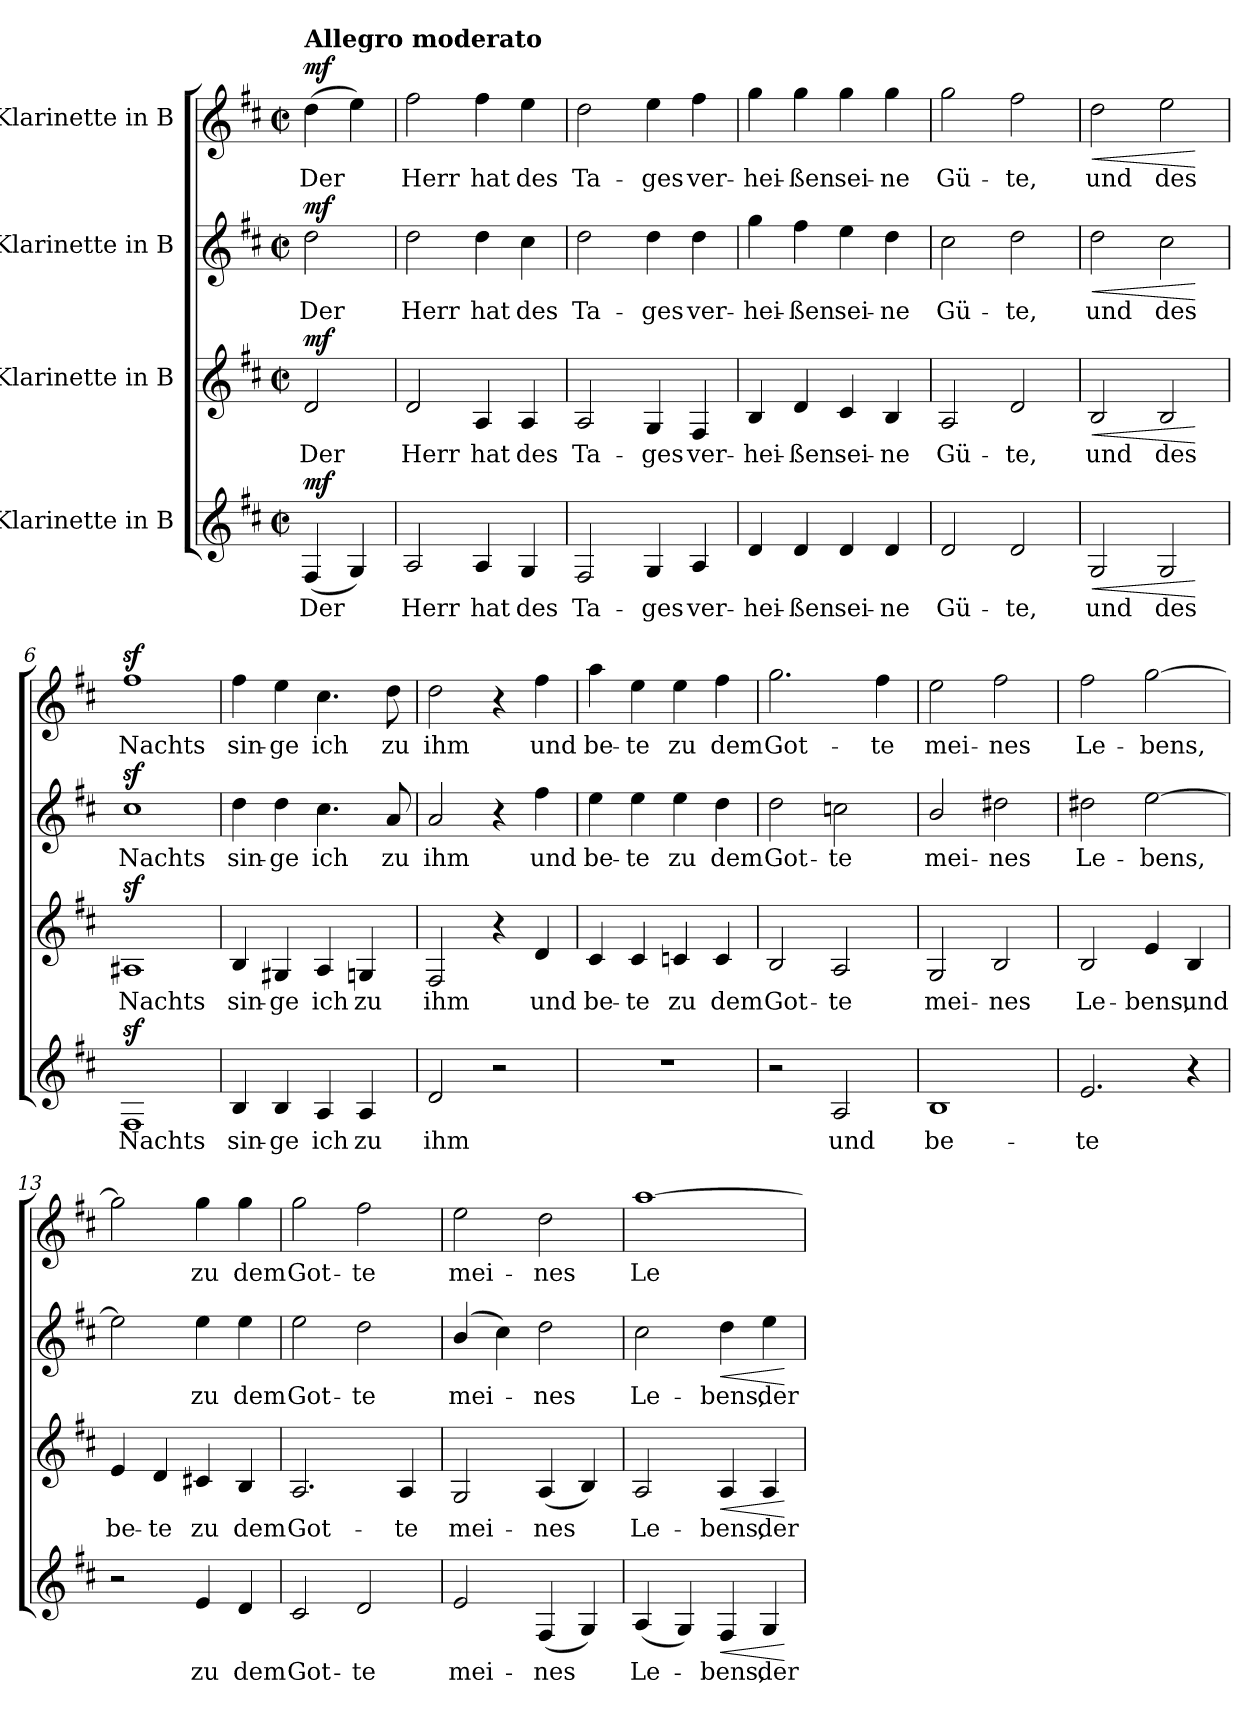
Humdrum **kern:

**kern	**text	**dynam	**kern	**text	**dynam	**kern	**text	**dynam	**kern	**text	**dynam
*part4	*part4	*part4	*part3	*part3	*part3	*part2	*part2	*part2	*part1	*part1	*part1
*staff4	*staff4	*staff4	*staff3	*staff3	*staff3	*staff2	*staff2	*staff2	*staff1	*staff1	*staff1
*I"Klarinette in B	*	*	*I"Klarinette in B	*	*	*I"Klarinette in B	*	*	*I"Klarinette in B	*	*
*clefG2	*	*	*clefG2	*	*	*clefG2	*	*	*clefG2	*	*
*ITrd1c2	*	*	*ITrd1c2	*	*	*ITrd1c2	*	*	*ITrd1c2	*	*
*k[]	*	*	*k[]	*	*	*k[]	*	*	*k[]	*	*
*M2/2	*	*	*M2/2	*	*	*M2/2	*	*	*M2/2	*	*
*met(c|)	*	*	*met(c|)	*	*	*met(c|)	*	*	*met(c|)	*	*
*MM130	*	*	*MM130	*	*	*MM130	*	*	*MM130	*	*
=	=	=	=	=	=	=	=	=	=	=	=
!	!	!	!	!	!	!	!	!	!LO:TX:a:B:t=Allegro moderato	!	!
!	!LO:LY:b	!LO:DY:b	!	!LO:LY:b	!LO:DY:b	!	!LO:LY:b	!LO:DY:b	!	!LO:LY:b	!LO:DY:b
(<4E/	Der	mf	2c/	Der	mf	2cc\	Der	mf	(>4cc\	Der	mf
4F/)	.	.	.	.	.	.	.	.	4dd\)	.	.
=1	=1	=1	=1	=1	=1	=1	=1	=1	=1	=1	=1
!	!LO:LY:b	!	!	!LO:LY:b	!	!	!LO:LY:b	!	!	!LO:LY:b	!
2G/	Herr	.	2c/	Herr	.	2cc\	Herr	.	2ee\	Herr	.
!	!LO:LY:b	!	!	!LO:LY:b	!	!	!LO:LY:b	!	!	!LO:LY:b	!
4G/	hat	.	4G/	hat	.	4cc\	hat	.	4ee\	hat	.
!	!LO:LY:b	!	!	!LO:LY:b	!	!	!LO:LY:b	!	!	!LO:LY:b	!
4F/	des	.	4G/	des	.	4b\	des	.	4dd\	des	.
=2	=2	=2	=2	=2	=2	=2	=2	=2	=2	=2	=2
!	!LO:LY:b	!	!	!LO:LY:b	!	!	!LO:LY:b	!	!	!LO:LY:b	!
2E/	Ta-	.	2G/	Ta-	.	2cc\	Ta-	.	2cc\	Ta-	.
!	!LO:LY:b	!	!	!LO:LY:b	!	!	!LO:LY:b	!	!	!LO:LY:b	!
4F/	-ges	.	4F/	-ges	.	4cc\	-ges	.	4dd\	-ges	.
!	!LO:LY:b	!	!	!LO:LY:b	!	!	!LO:LY:b	!	!	!LO:LY:b	!
4G/	ver-	.	4E/	ver-	.	4cc\	ver-	.	4ee\	ver-	.
=3	=3	=3	=3	=3	=3	=3	=3	=3	=3	=3	=3
!	!LO:LY:b	!	!	!LO:LY:b	!	!	!LO:LY:b	!	!	!LO:LY:b	!
4c/	-hei-	.	4A/	-hei-	.	4ff\	-hei-	.	4ff\	-hei-	.
!	!LO:LY:b	!	!	!LO:LY:b	!	!	!LO:LY:b	!	!	!LO:LY:b	!
4c/	-ßen	.	4c/	-ßen	.	4ee\	-ßen	.	4ff\	-ßen	.
!	!LO:LY:b	!	!	!LO:LY:b	!	!	!LO:LY:b	!	!	!LO:LY:b	!
4c/	sei-	.	4B/	sei-	.	4dd\	sei-	.	4ff\	sei-	.
!	!LO:LY:b	!	!	!LO:LY:b	!	!	!LO:LY:b	!	!	!LO:LY:b	!
4c/	-ne	.	4A/	-ne	.	4cc\	-ne	.	4ff\	-ne	.
=4	=4	=4	=4	=4	=4	=4	=4	=4	=4	=4	=4
!	!LO:LY:b	!	!	!LO:LY:b	!	!	!LO:LY:b	!	!	!LO:LY:b	!
2c/	Gü-	.	2G/	Gü-	.	2b\	Gü-	.	2ff\	Gü-	.
!	!LO:LY:b	!	!	!LO:LY:b	!	!	!LO:LY:b	!	!	!LO:LY:b	!
2c/	-te,	.	2c/	-te,	.	2cc\	-te,	.	2ee\	-te,	.
=5	=5	=5	=5	=5	=5	=5	=5	=5	=5	=5	=5
!	!LO:LY:b	!LO:HP:b	!	!LO:LY:b	!LO:HP:b	!	!LO:LY:b	!LO:HP:b	!	!LO:LY:b	!LO:HP:b
2F/	und	<	2A/	und	<	2cc\	und	<	2cc\	und	<
!	!LO:LY:b	!	!	!LO:LY:b	!	!	!LO:LY:b	!	!	!LO:LY:b	!
2F/	des	.	2A/	des	.	2b\	des	.	2dd\	des	.
.	.	[	.	.	[	.	.	[	.	.	[
!!LO:LB:g=z
=6	=6	=6	=6	=6	=6	=6	=6	=6	=6	=6	=6
!	!LO:LY:b	!	!	!LO:LY:b	!	!	!LO:LY:b	!	!	!LO:LY:b	!
1Ez<	Nachts	.	1G#Xz<	Nachts	.	1bz<	Nachts	.	1eez<	Nachts	.
=7	=7	=7	=7	=7	=7	=7	=7	=7	=7	=7	=7
!	!LO:LY:b	!	!	!LO:LY:b	!	!	!LO:LY:b	!	!	!LO:LY:b	!
4A/	sin-	.	4A/	sin-	.	4cc\	sin-	.	4ee\	sin-	.
!	!LO:LY:b	!	!	!LO:LY:b	!	!	!LO:LY:b	!	!	!LO:LY:b	!
4A/	-ge	.	4F#X/	-ge	.	4cc\	-ge	.	4dd\	-ge	.
!	!LO:LY:b	!	!	!LO:LY:b	!	!	!LO:LY:b	!	!	!LO:LY:b	!
4G/	ich	.	4G/	ich	.	4.b\	ich	.	4.b\	ich	.
!	!LO:LY:b	!	!	!LO:LY:b	!	!	!	!	!	!	!
4G/	zu	.	4Fn/	zu	.	.	.	.	.	.	.
!	!	!	!	!	!	!	!LO:LY:b	!	!	!LO:LY:b	!
.	.	.	.	.	.	8g/	zu	.	8cc\	zu	.
=8	=8	=8	=8	=8	=8	=8	=8	=8	=8	=8	=8
!	!LO:LY:b	!	!	!LO:LY:b	!	!	!LO:LY:b	!	!	!LO:LY:b	!
2c/	ihm	.	2E/	ihm	.	2g/	ihm	.	2cc\	ihm	.
2r	.	.	4r	.	.	4r	.	.	4r	.	.
!	!	!	!	!LO:LY:b	!	!	!LO:LY:b	!	!	!LO:LY:b	!
.	.	.	4c/	und	.	4ee\	und	.	4ee\	und	.
=9	=9	=9	=9	=9	=9	=9	=9	=9	=9	=9	=9
!	!	!	!	!LO:LY:b	!	!	!LO:LY:b	!	!	!LO:LY:b	!
1r	.	.	4B/	be-	.	4dd\	be-	.	4gg\	be-	.
!	!	!	!	!LO:LY:b	!	!	!LO:LY:b	!	!	!LO:LY:b	!
.	.	.	4B/	-te	.	4dd\	-te	.	4dd\	-te	.
!	!	!	!	!LO:LY:b	!	!	!LO:LY:b	!	!	!LO:LY:b	!
.	.	.	4B-X/	zu	.	4dd\	zu	.	4dd\	zu	.
!	!	!	!	!LO:LY:b	!	!	!LO:LY:b	!	!	!LO:LY:b	!
.	.	.	4B-/	dem	.	4cc\	dem	.	4ee\	dem	.
=10	=10	=10	=10	=10	=10	=10	=10	=10	=10	=10	=10
!	!	!	!	!LO:LY:b	!	!	!LO:LY:b	!	!	!LO:LY:b	!
2r	.	.	2A/	Got-	.	2cc\	Got-	.	2.ff\	Got-	.
!	!LO:LY:b	!	!	!LO:LY:b	!	!	!LO:LY:b	!	!	!	!
2G/	und	.	2G/	-te	.	2b-X\	-te	.	.	.	.
!	!	!	!	!	!	!	!	!	!	!LO:LY:b	!
.	.	.	.	.	.	.	.	.	4ee\	-te	.
=11	=11	=11	=11	=11	=11	=11	=11	=11	=11	=11	=11
!	!LO:LY:b	!	!	!LO:LY:b	!	!	!LO:LY:b	!	!	!LO:LY:b	!
1A	be-	.	2F/	mei-	.	2a/	mei-	.	2dd\	mei-	.
!	!	!	!	!LO:LY:b	!	!	!LO:LY:b	!	!	!LO:LY:b	!
.	.	.	2A/	-nes	.	2cc#X\	-nes	.	2ee\	-nes	.
!!LO:PB:g=z
=12	=12	=12	=12	=12	=12	=12	=12	=12	=12	=12	=12
!	!LO:LY:b	!	!	!LO:LY:b	!	!	!LO:LY:b	!	!	!LO:LY:b	!
2.d/	-te	.	2A/	Le-	.	2cc#X\	Le-	.	2ee\	Le-	.
!	!	!	!	!LO:LY:b	!	!	!LO:LY:b	!	!	!LO:LY:b	!
.	.	.	4d/	-bens,	.	[2dd\	-bens,	.	[2ff\	-bens,	.
!	!	!	!	!LO:LY:b	!	!	!	!	!	!	!
4r	.	.	4A/	und	.	.	.	.	.	.	.
=13	=13	=13	=13	=13	=13	=13	=13	=13	=13	=13	=13
!	!	!	!	!LO:LY:b	!	!	!	!	!	!	!
2r	.	.	4d/	be-	.	2dd\]	.	.	2ff\]	.	.
!	!	!	!	!LO:LY:b	!	!	!	!	!	!	!
.	.	.	4c/	-te	.	.	.	.	.	.	.
!	!LO:LY:b	!	!	!LO:LY:b	!	!	!LO:LY:b	!	!	!LO:LY:b	!
4d/	zu	.	4Bn/	zu	.	4dd\	zu	.	4ff\	zu	.
!	!LO:LY:b	!	!	!LO:LY:b	!	!	!LO:LY:b	!	!	!LO:LY:b	!
4c/	dem	.	4A/	dem	.	4dd\	dem	.	4ff\	dem	.
=14	=14	=14	=14	=14	=14	=14	=14	=14	=14	=14	=14
!	!LO:LY:b	!	!	!LO:LY:b	!	!	!LO:LY:b	!	!	!LO:LY:b	!
2B/	Got-	.	2.G/	Got-	.	2dd\	Got-	.	2ff\	Got-	.
!	!LO:LY:b	!	!	!	!	!	!LO:LY:b	!	!	!LO:LY:b	!
2c/	-te	.	.	.	.	2cc\	-te	.	2ee\	-te	.
!	!	!	!	!LO:LY:b	!	!	!	!	!	!	!
.	.	.	4G/	-te	.	.	.	.	.	.	.
=15	=15	=15	=15	=15	=15	=15	=15	=15	=15	=15	=15
!	!LO:LY:b	!	!	!LO:LY:b	!	!	!LO:LY:b	!	!	!LO:LY:b	!
2d/	mei-	.	2F/	mei-	.	(>4a/	mei-	.	2dd\	mei-	.
.	.	.	.	.	.	4b\)	.	.	.	.	.
!	!LO:LY:b	!	!	!LO:LY:b	!	!	!LO:LY:b	!	!	!LO:LY:b	!
(<4E/	-nes	.	(<4G/	-nes	.	2cc\	-nes	.	2cc\	-nes	.
4F/)	.	.	4A/)	.	.	.	.	.	.	.	.
=16	=16	=16	=16	=16	=16	=16	=16	=16	=16	=16	=16
!	!LO:LY:b	!	!	!LO:LY:b	!	!	!LO:LY:b	!	!	!LO:LY:b	!
(<4G/	Le-	.	2G/	Le-	.	2b\	Le-	.	[1gg	Le-	.
4F/)	.	.	.	.	.	.	.	.	.	.	.
!	!LO:LY:b	!LO:HP:b	!	!LO:LY:b	!LO:HP:b	!	!LO:LY:b	!LO:HP:b	!	!	!
4E/	-bens,	<	4G/	-bens,	<	4cc\	-bens,	<	.	.	.
!	!LO:LY:b	!	!	!LO:LY:b	!	!	!LO:LY:b	!	!	!	!
4F/	der	.	4G/	der	.	4dd\	der	.	.	.	.
.	.	[	.	.	[	.	.	[	.	.	.
=	=	=	=	=	=	=	=	=	=	=	=
*-	*-	*-	*-	*-	*-	*-	*-	*-	*-	*-	*-
